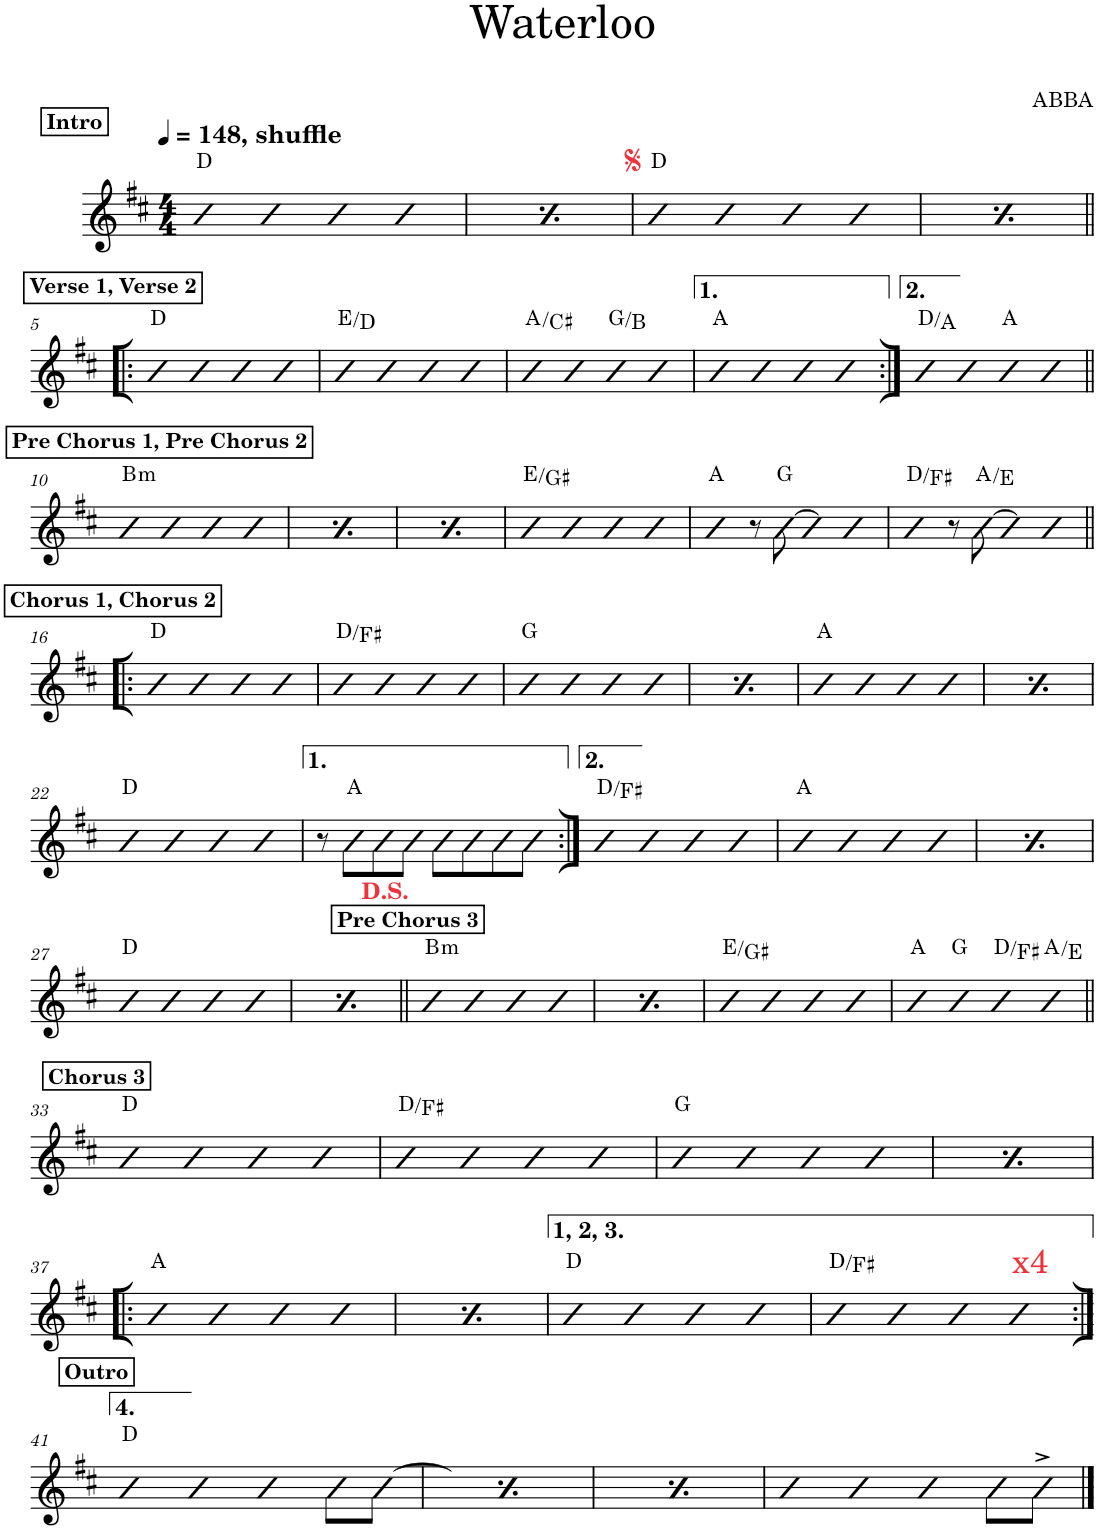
**kern	**harte
*part1	*part1
*staff1	*
*I"Piano	*
*I'Pno.	*
*clefG2	*
*k[f#c#]	*
*M4/4	*
*MM148	*
!!LO:REH:place=s1:a:B:cj:t=Intro
=1	=1
!LO:TX:a:B:t=, shuffle	!
4b	D:maj
4b	.
4b	.
4b	.
=2	=2
!!LO:REH:place=s1:a:B:cj:t=Intro
*MM148	*
!LO:TX:a:B:t=, shuffle	!
4b	D:maj
4b	.
4b	.
4b	.
=3	=3
4b	D:maj
4b	.
4b	.
4b	.
=4	=4
4b	D:maj
4b	.
4b	.
4b	.
!!LO:LB:g=z
!!LO:REH:place=s1:a:B:cj:t=Verse 1, Verse 2
=5!|:	=5!|:
4b	D:maj
4b	.
4b	.
4b	.
=6	=6
4b	E:maj/b7
4b	.
4b	.
4b	.
=7	=7
4b	A:maj/3
4b	.
4b	G:maj/3
4b	.
=8	=8
4b	A:maj
4b	.
4b	.
4b	.
=9:|!	=9:|!
4b	D:maj/5
4b	.
4b	A:maj
4b	.
!!LO:LB:g=z
!!LO:REH:place=s1:a:B:cj:t=Pre Chorus 1, Pre Chorus 2
=10||	=10||
!	!LO:H:kt=m
4b	B:min
4b	.
4b	.
4b	.
!!LO:REH:place=s1:a:B:cj:t=Pre Chorus 1, Pre Chorus 2
=11	=11
!	!LO:H:kt=m
4b	B:min
4b	.
4b	.
4b	.
!!LO:REH:place=s1:a:B:cj:t=Pre Chorus 1, Pre Chorus 2
=12	=12
!	!LO:H:kt=m
4b	B:min
4b	.
4b	.
4b	.
=13	=13
4b	E:maj/3
4b	.
4b	.
4b	.
=14	=14
4b	A:maj
8r	.
[8b\	G:maj
4b]	.
4b	.
=15	=15
4b	D:maj/3
8r	.
[8b\	A:maj/5
4b]	.
4b	.
!!LO:LB:g=z
!!LO:REH:place=s1:a:B:cj:t=Chorus 1, Chorus 2
=16!|:	=16!|:
4b	D:maj
4b	.
4b	.
4b	.
=17	=17
4b	D:maj/3
4b	.
4b	.
4b	.
=18	=18
4b	G:maj
4b	.
4b	.
4b	.
=19	=19
4b	G:maj
4b	.
4b	.
4b	.
=20	=20
4b	A:maj
4b	.
4b	.
4b	.
=21	=21
4b	A:maj
4b	.
4b	.
4b	.
!!LO:LB:g=z
=22	=22
4b	D:maj
4b	.
4b	.
4a	.
=23	=23
8r	.
8b\L	A:maj
8b\	.
8b\J	.
8b\L	.
8b\	.
8b\	.
8b\J	.
=24:|!	=24:|!
4b	D:maj/3
4b	.
4b	.
4b	.
=25	=25
4b	A:maj
4b	.
4b	.
4b	.
=26	=26
4b	A:maj
4b	.
4b	.
4b	.
!!LO:LB:g=z
=27	=27
4b	D:maj
4b	.
4b	.
4b	.
=28	=28
4b	D:maj
4b	.
4b	.
4b	.
!!LO:REH:place=s1:a:B:cj:t=Pre Chorus 3
=29||	=29||
!	!LO:H:kt=m
4b	B:min
4b	.
4b	.
4b	.
!!LO:REH:place=s1:a:B:cj:t=Pre Chorus 3
=30	=30
!	!LO:H:kt=m
4b	B:min
4b	.
4b	.
4b	.
=31	=31
4b	E:maj/3
4b	.
4b	.
4b	.
=32	=32
4b	A:maj
4b	G:maj
4b	D:maj/3
4b	A:maj/5
!!LO:LB:g=z
!!LO:REH:place=s1:a:B:cj:t=Chorus 3
=33||	=33||
4b	D:maj
4b	.
4b	.
4b	.
=34	=34
4b	D:maj/3
4b	.
4b	.
4b	.
=35	=35
4b	G:maj
4b	.
4b	.
4b	.
=36	=36
4b	G:maj
4b	.
4b	.
4b	.
!!LO:LB:g=z
=37!|:	=37!|:
4b	A:maj
4b	.
4b	.
4b	.
=38	=38
4b	A:maj
4b	.
4b	.
4b	.
=39	=39
4b	D:maj
4b	.
4b	.
4a	.
=40	=40
4b	D:maj/3
4b	.
4b	.
!LO:TX:a:color=#ED333B:t=x4	!
4b	.
!!LO:LB:g=z
!!LO:REH:place=s1:a:B:cj:t=Outro
=41:|!	=41:|!
4b	D:maj
4b	.
4b	.
8b\L	.
[8b\J	.
!!LO:REH:place=s1:a:B:cj:t=Outro
=42	=42
4b	D:maj
4b	.
4b	.
8b\L	.
[8b\J	.
!!LO:REH:place=s1:a:B:cj:t=Outro
=43	=43
4b	D:maj
4b	.
4b	.
8b\L	.
[8b\J	.
=44	=44
4b]	.
4b	.
4b	.
8b\L	.
8b^\J	.
==	==
*-	*-
